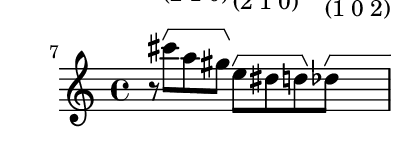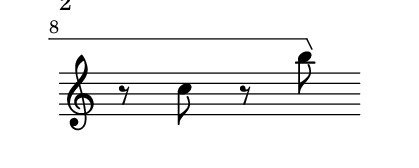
\version "2.10.33"

\include "../config/lib.ly"

\score {
  \new Staff {
    \time 4/4
    \relative c''' {
      \set Score.currentBarNumber = #7
      \bar ""
      \bracketUp
      \override TextScript #'extra-offset = #'( 0 . 2 )
      r8 cis\startGroup^\markup{(2 1 0)} a gis\stopGroup
      e\startGroup^\markup{(2 1 0)} dis d\stopGroup
      \override TextScript #'extra-offset = #'( 0 . 3 )
      des\startGroup^\markup{(1 0 2)} r c r b'\stopGroup
    }
  }
  \layout {
    \context {
      \Staff \consists "Horizontal_bracket_engraver"
    }
  }
}
\paper {
  paper-width = 7.1\cm
  paper-height = 3\cm
  line-width = 8\cm
  top-margin = -.1\cm
  left-margin = -1.2\cm
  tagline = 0
  indent = 0
}
